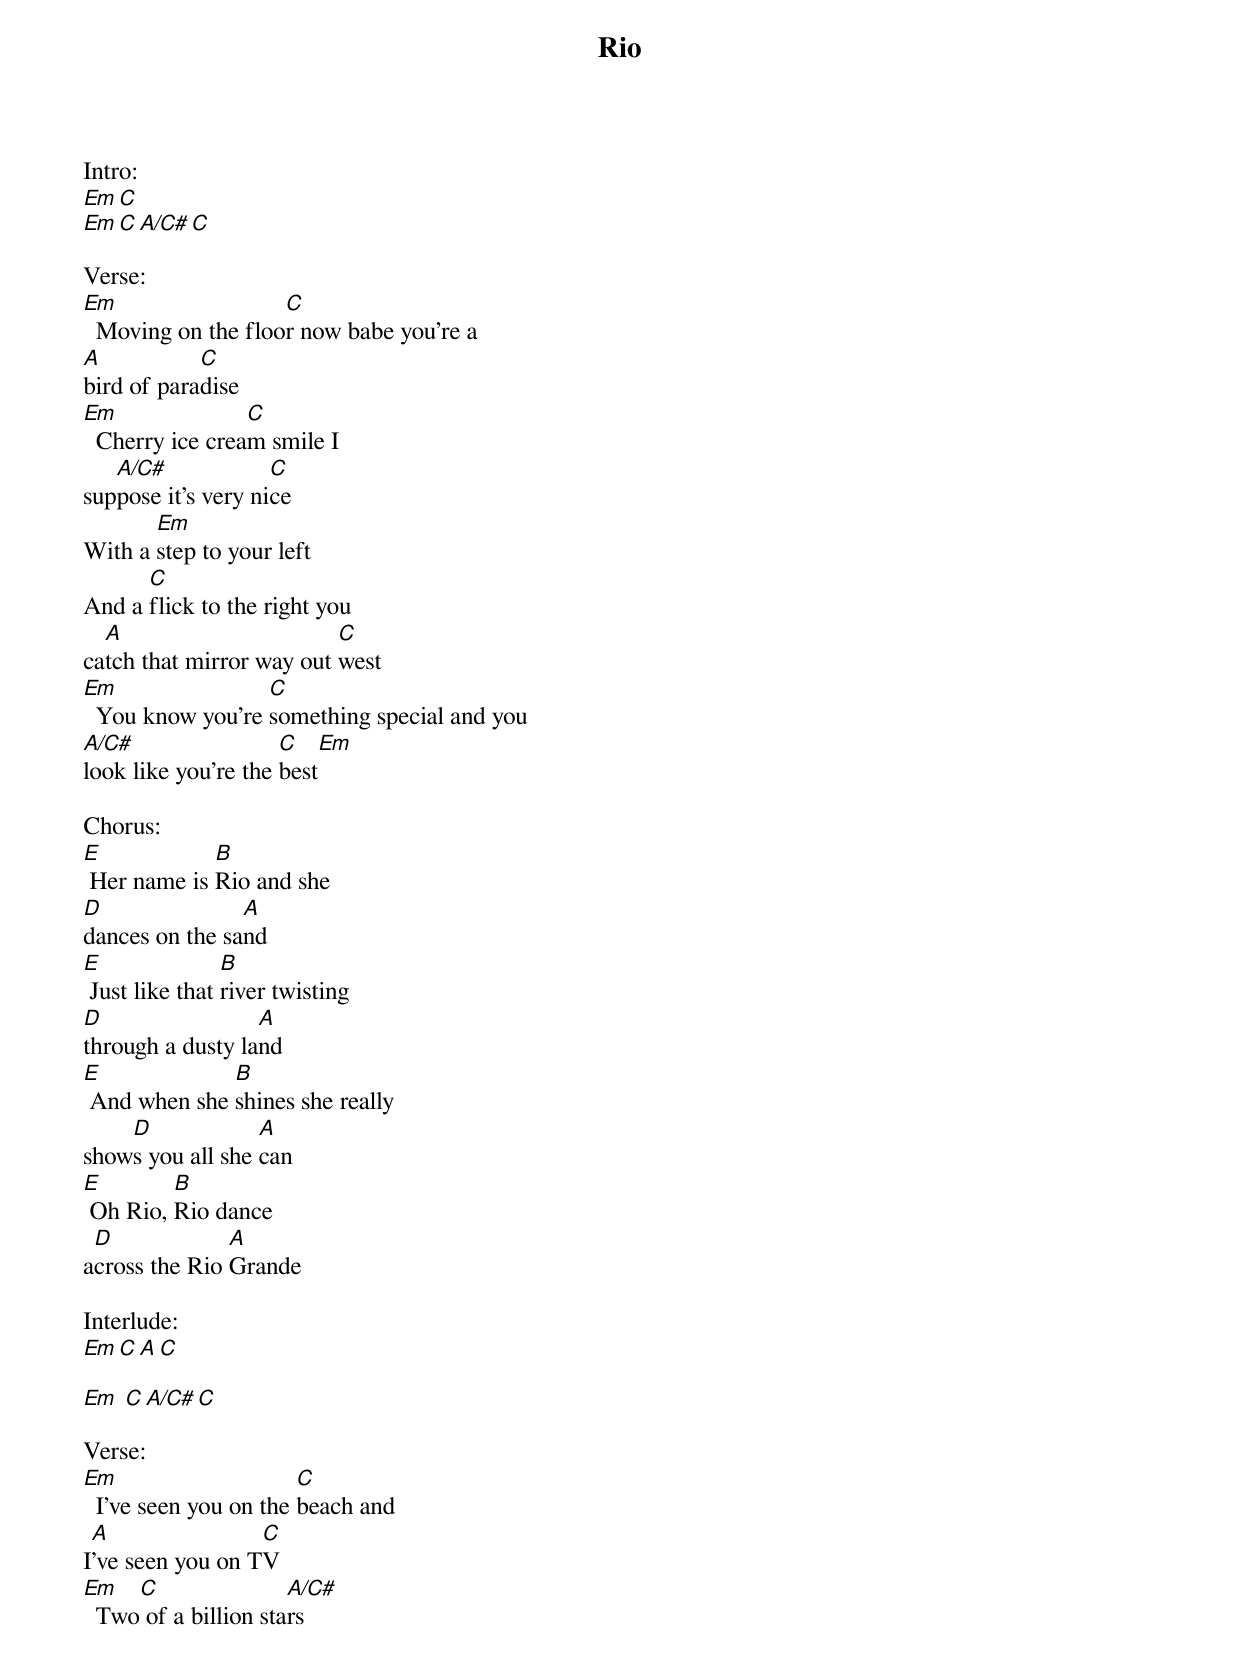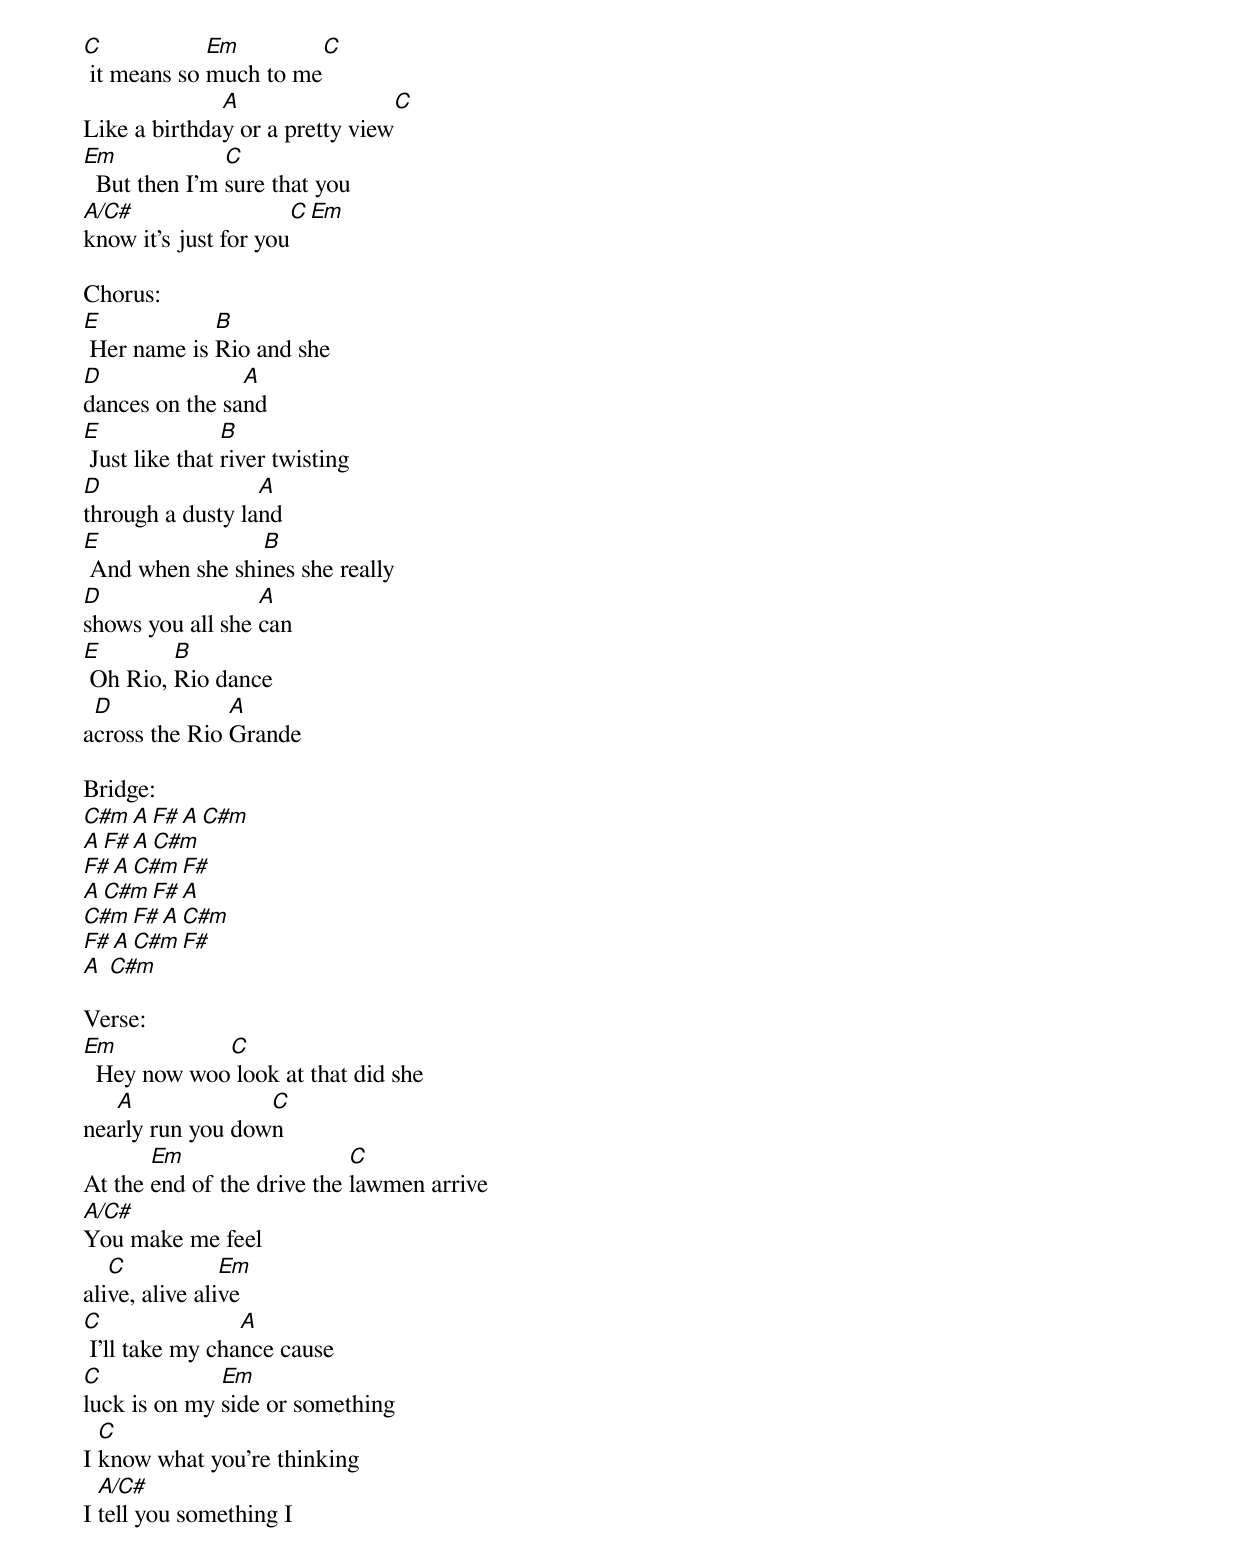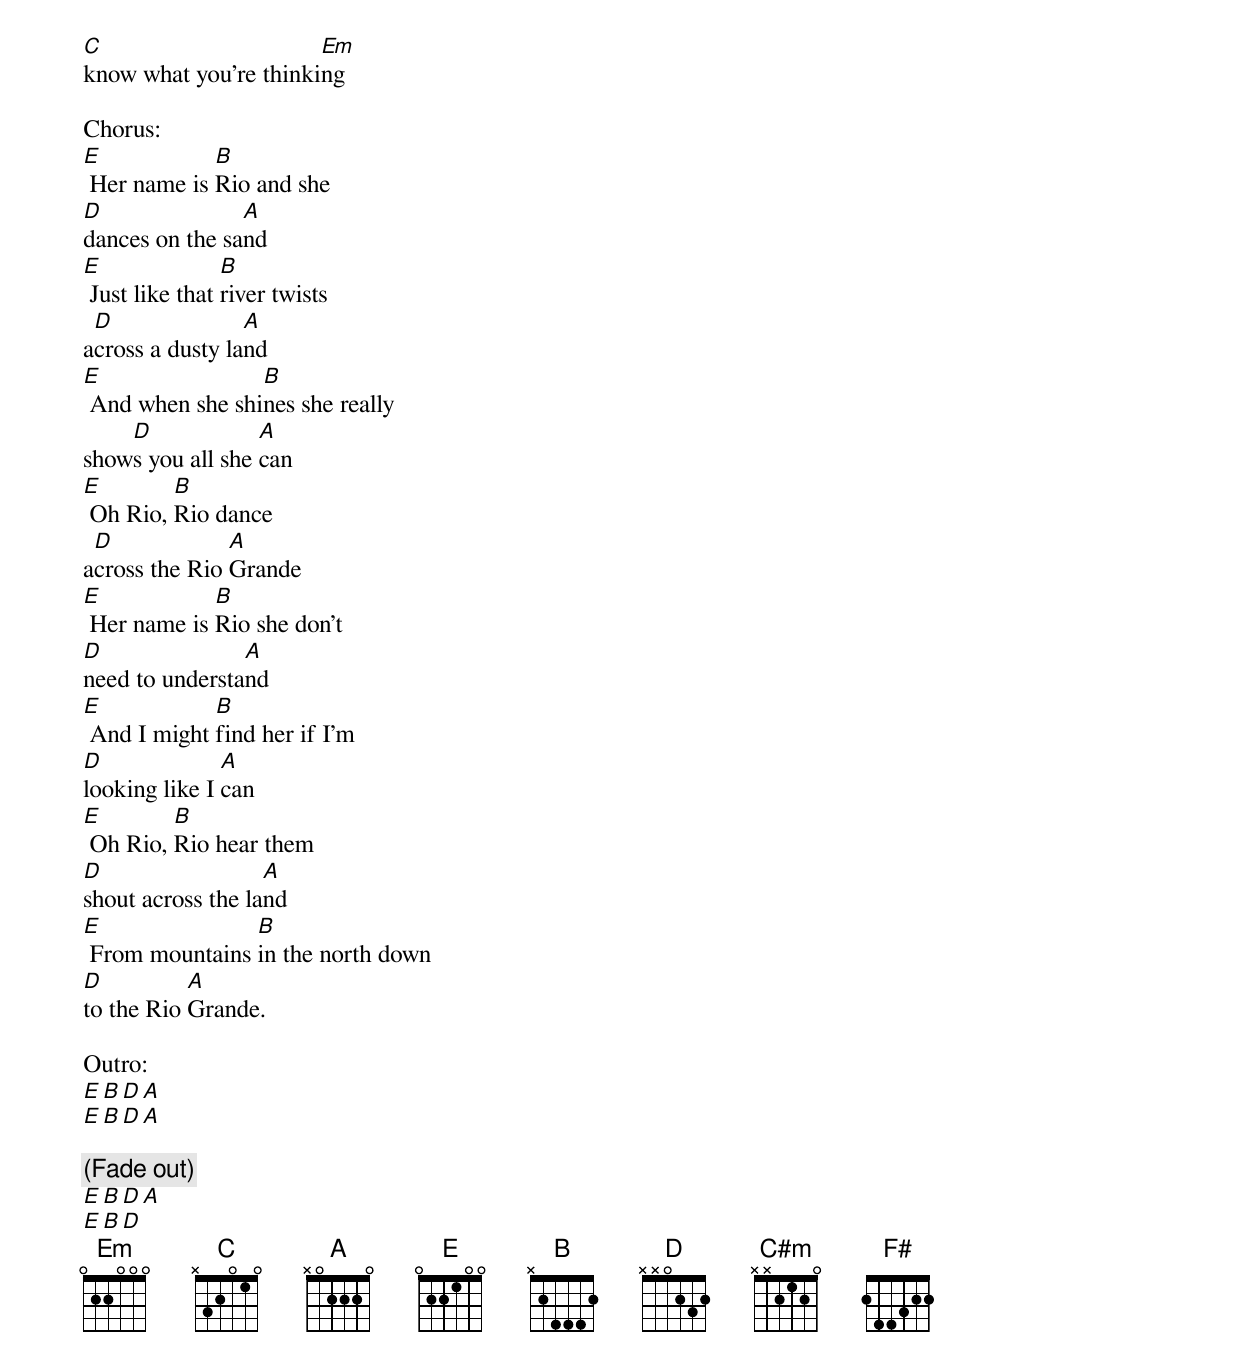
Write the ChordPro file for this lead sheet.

{title:Rio}
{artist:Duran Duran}
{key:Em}
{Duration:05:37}
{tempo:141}

Intro:
[Em][C]
[Em][C][A/C#][C]

Verse:
[Em]  Moving on the floo[C]r now babe you're a
[A]bird of para[C]dise
[Em]  Cherry ice crea[C]m smile I
sup[A/C#]pose it's very ni[C]ce
With a [Em]step to your left
And a [C]flick to the right you
ca[A]tch that mirror way out [C]west
[Em]  You know you're [C]something special and you
[A/C#]look like you're the [C]best[Em]

Chorus:
[E] Her name is [B]Rio and she
[D]dances on the sa[A]nd
[E] Just like that [B]river twisting
[D]through a dusty la[A]nd
[E] And when she [B]shines she really
show[D]s you all she [A]can
[E] Oh Rio, [B]Rio dance
a[D]cross the Rio [A]Grande

Interlude:
[Em][C][A][C]

[Em] [C][A/C#][C]

Verse:
[Em]  I've seen you on the [C]beach and
I[A]'ve seen you on T[C]V
[Em]  Two[C] of a billion sta[A/C#]rs
[C] it means so [Em]much to me[C]
Like a birthda[A]y or a pretty view[C]
[Em]  But then I'm [C]sure that you
[A/C#]know it's just for you[C][Em]

Chorus:
[E] Her name is [B]Rio and she
[D]dances on the sa[A]nd
[E] Just like that [B]river twisting
[D]through a dusty la[A]nd
[E] And when she shi[B]nes she really
[D]shows you all she [A]can
[E] Oh Rio, [B]Rio dance
a[D]cross the Rio [A]Grande

Bridge:
[C#m][A][F#][A][C#m]
[A][F#][A][C#m]
[F#][A][C#m][F#]
[A][C#m][F#][A]
[C#m][F#][A][C#m]
[F#][A][C#m][F#]
[A] [C#m]

Verse:
[Em]  Hey now woo[C] look at that did she
nea[A]rly run you dow[C]n
At the [Em]end of the drive the [C]lawmen arrive
[A/C#]You make me feel
ali[C]ve, alive ali[Em]ve
[C] I'll take my cha[A]nce cause
[C]luck is on my [Em]side or something
I [C]know what you're thinking
I [A/C#]tell you something I
[C]know what you're thinki[Em]ng

Chorus:
[E] Her name is [B]Rio and she
[D]dances on the sa[A]nd
[E] Just like that [B]river twists
a[D]cross a dusty la[A]nd
[E] And when she shi[B]nes she really
show[D]s you all she [A]can
[E] Oh Rio, [B]Rio dance
a[D]cross the Rio [A]Grande
[E] Her name is [B]Rio she don't
[D]need to understa[A]nd
[E] And I might [B]find her if I'm
[D]looking like I [A]can
[E] Oh Rio, [B]Rio hear them
[D]shout across the la[A]nd
[E] From mountains [B]in the north down
[D]to the Rio [A]Grande.

Outro:
[E][B][D][A]
[E][B][D][A]

{comment: (Fade out)}
[E][B][D][A]
[E][B][D]
